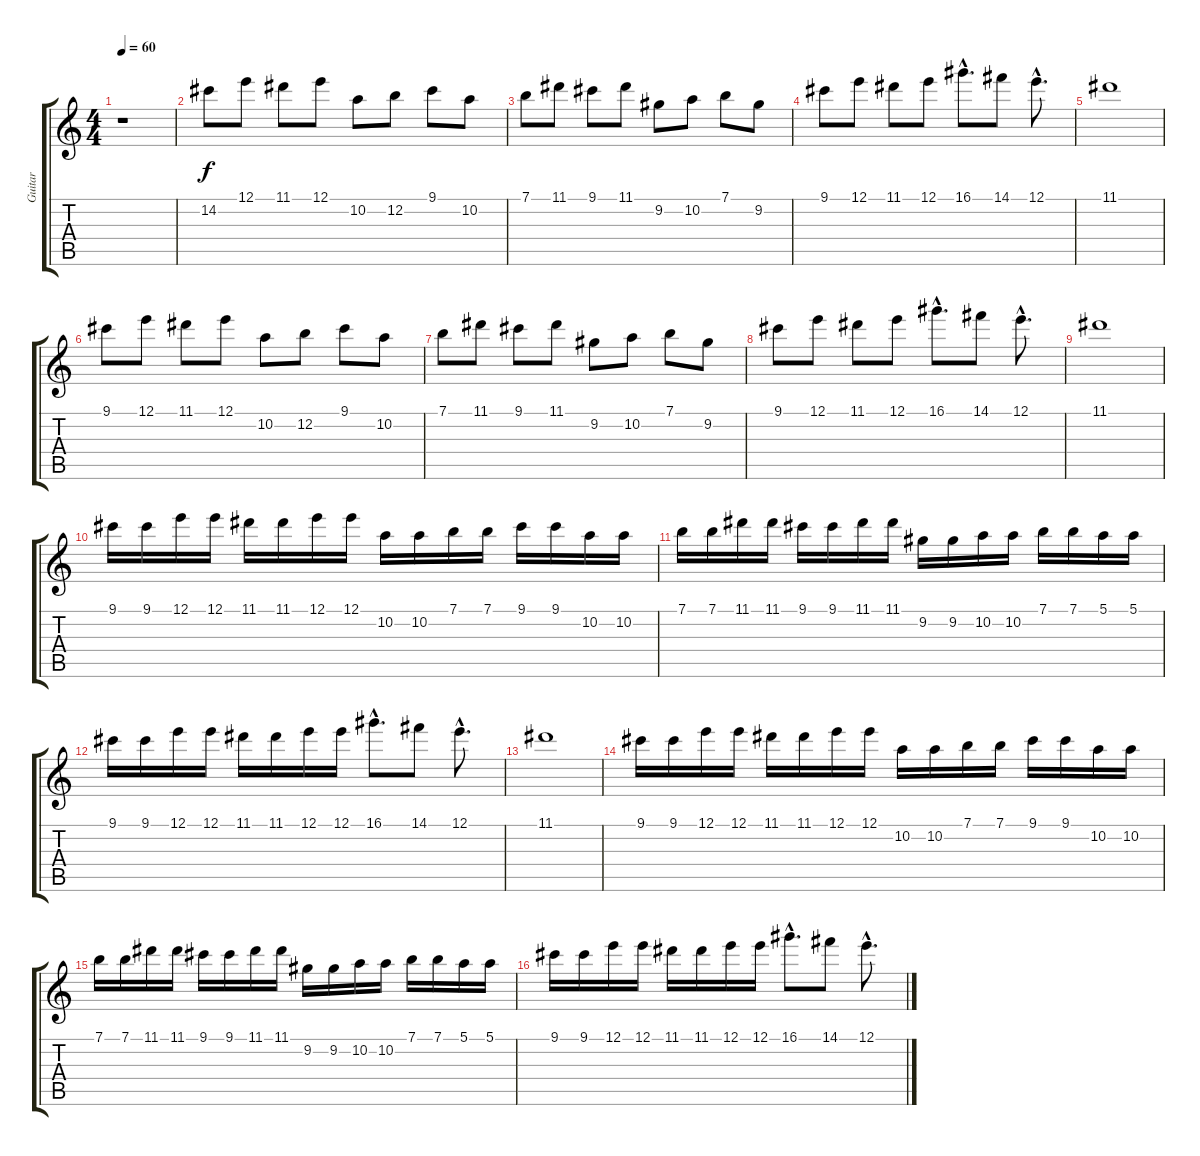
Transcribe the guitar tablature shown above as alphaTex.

\track ("Guitar" "Guitar") {instrument distortionguitar}
\staff {score tabs}
\tuning (E4 B3 G3 D3 A2 E2) {hide}
\ts (4 4)
\tempo 60
\clef g2
\ks c
r.1{dy f} |
14.2.8 12.1.8 11.1.8 12.1.8 10.2.8 12.2.8 9.1.8 10.2.8 |
7.1.8 11.1.8 9.1.8 11.1.8 9.2.8 10.2.8 7.1.8 9.2.8 |
9.1.8 12.1.8 11.1.8 12.1.8 16.1{hac}.8{d} 14.1.8 12.1{hac}.8{d} |
11.1.1 |
9.1.8 12.1.8 11.1.8 12.1.8 10.2.8 12.2.8 9.1.8 10.2.8 |
7.1.8 11.1.8 9.1.8 11.1.8 9.2.8 10.2.8 7.1.8 9.2.8 |
9.1.8 12.1.8 11.1.8 12.1.8 16.1{hac}.8{d} 14.1.8 12.1{hac}.8{d} |
11.1.1 |
9.1.16 9.1.16 12.1.16 12.1.16 11.1.16 11.1.16 12.1.16 12.1.16 10.2.16 10.2.16 7.1.16 7.1.16 9.1.16 9.1.16 10.2.16 10.2.16 |
7.1.16 7.1.16 11.1.16 11.1.16 9.1.16 9.1.16 11.1.16 11.1.16 9.2.16 9.2.16 10.2.16 10.2.16 7.1.16 7.1.16 5.1.16 5.1.16 |
9.1.16 9.1.16 12.1.16 12.1.16 11.1.16 11.1.16 12.1.16 12.1.16 16.1{hac}.8{d} 14.1.8 12.1{hac}.8{d} |
11.1.1 |
9.1.16 9.1.16 12.1.16 12.1.16 11.1.16 11.1.16 12.1.16 12.1.16 10.2.16 10.2.16 7.1.16 7.1.16 9.1.16 9.1.16 10.2.16 10.2.16 |
7.1.16 7.1.16 11.1.16 11.1.16 9.1.16 9.1.16 11.1.16 11.1.16 9.2.16 9.2.16 10.2.16 10.2.16 7.1.16 7.1.16 5.1.16 5.1.16 |
9.1.16 9.1.16 12.1.16 12.1.16 11.1.16 11.1.16 12.1.16 12.1.16 16.1{hac}.8{d} 14.1.8 12.1{hac}.8{d}
